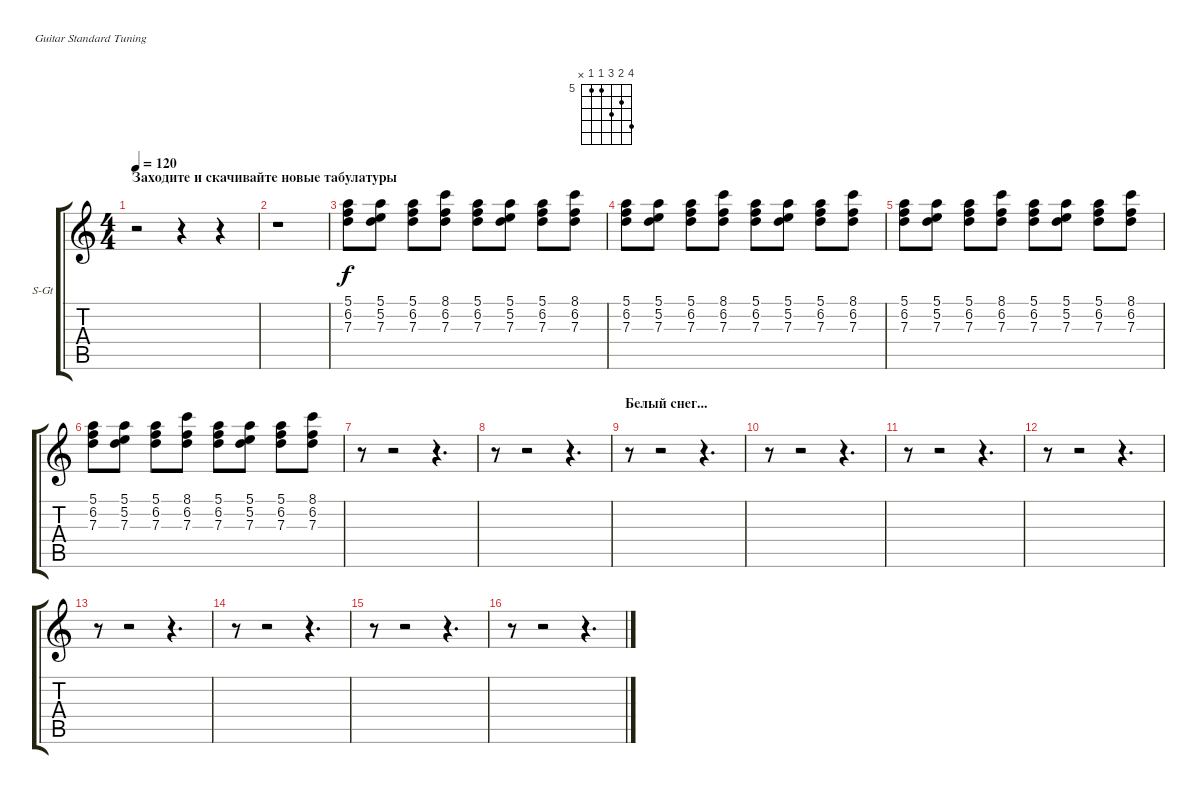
\bracketExtendMode groupsimilarinstruments
\firstSystemTrackNameOrientation horizontal
\otherSystemsTrackNameOrientation horizontal
\track ("Гитара 2" "S-Gt") {instrument acousticguitarsteel}
\staff {score tabs}
\tuning (E4 B3 G3 D3 A2 E2)
\chord ("" 8 6 7 5 5 x) {firstfret 5}
\ts (4 4)
\section ("" "Заходите и скачивайте новые табулатуры")
\tempo 120
\clef g2
\ks c
r.2{dy f instrument acousticguitarsteel} r.4 r.4{ch ""} |
r.1 |
(5.1 6.2 7.3).8 (5.1 5.2 7.3).8 (5.1 6.2 7.3).8 (8.1 6.2 7.3).8 (5.1 6.2 7.3).8 (5.1 5.2 7.3).8 (5.1 6.2 7.3).8 (8.1 6.2 7.3).8 |
(5.1 6.2 7.3).8 (5.1 5.2 7.3).8 (5.1 6.2 7.3).8 (8.1 6.2 7.3).8 (5.1 6.2 7.3).8 (5.1 5.2 7.3).8 (5.1 6.2 7.3).8 (8.1 6.2 7.3).8 |
(5.1 6.2 7.3).8 (5.1 5.2 7.3).8 (5.1 6.2 7.3).8 (8.1 6.2 7.3).8 (5.1 6.2 7.3).8 (5.1 5.2 7.3).8 (5.1 6.2 7.3).8 (8.1 6.2 7.3).8 |
(5.1 6.2 7.3).8 (5.1 5.2 7.3).8 (5.1 6.2 7.3).8 (8.1 6.2 7.3).8 (5.1 6.2 7.3).8 (5.1 5.2 7.3).8 (5.1 6.2 7.3).8 (8.1 6.2 7.3).8 |
r.8 r.2 r.4{d} |
r.8 r.2 r.4{d} |
\section ("" "Белый снег...")
r.8 r.2 r.4{d} |
r.8 r.2 r.4{d} |
r.8 r.2 r.4{d} |
r.8 r.2 r.4{d} |
r.8 r.2 r.4{d} |
r.8 r.2 r.4{d} |
r.8 r.2 r.4{d} |
r.8 r.2 r.4{d}
